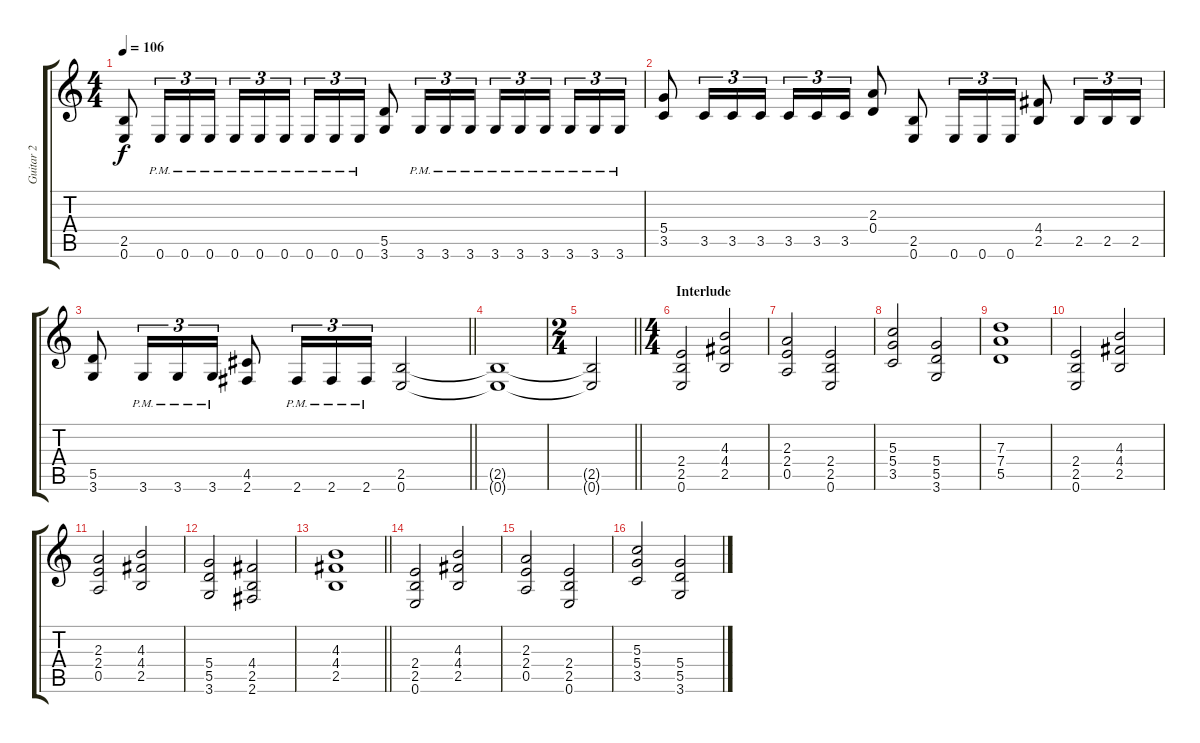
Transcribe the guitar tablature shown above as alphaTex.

\track ("Guitar 2" "Guitar 2") {instrument distortionguitar}
\staff {score tabs}
\tuning (E4 B3 G3 D3 A2 E2) {hide}
\ts (4 4)
\tempo 106
\clef g2
\ks c
(2.5 0.6).8{dy f} 0.6{pm}.16{tu (3 2)} 0.6{pm}.16{tu (3 2)} 0.6{pm}.16{tu (3 2)} 0.6{pm}.16{tu (3 2)} 0.6{pm}.16{tu (3 2)} 0.6{pm}.16{tu (3 2)} 0.6{pm}.16{tu (3 2)} 0.6{pm}.16{tu (3 2)} 0.6{pm}.16{tu (3 2)} (5.5 3.6).8 3.6{pm}.16{tu (3 2)} 3.6{pm}.16{tu (3 2)} 3.6{pm}.16{tu (3 2)} 3.6{pm}.16{tu (3 2)} 3.6{pm}.16{tu (3 2)} 3.6{pm}.16{tu (3 2)} 3.6{pm}.16{tu (3 2)} 3.6{pm}.16{tu (3 2)} 3.6{pm}.16{tu (3 2)} |
(5.4 3.5).8 3.5.16{tu (3 2)} 3.5.16{tu (3 2)} 3.5.16{tu (3 2)} 3.5.16{tu (3 2)} 3.5.16{tu (3 2)} 3.5.16{tu (3 2)} (2.3 0.4).8 (2.5 0.6).8 0.6.16{tu (3 2)} 0.6.16{tu (3 2)} 0.6.16{tu (3 2)} (4.4 2.5).8 2.5.16{tu (3 2)} 2.5.16{tu (3 2)} 2.5.16{tu (3 2)} |
\barLineRight lightlight
(5.5 3.6).8 3.6{pm}.16{tu (3 2)} 3.6{pm}.16{tu (3 2)} 3.6{pm}.16{tu (3 2)} (4.5 2.6).8 2.6{pm}.16{tu (3 2)} 2.6{pm}.16{tu (3 2)} 2.6{pm}.16{tu (3 2)} (2.5 0.6).2 |
(2.5{t} 0.6{t}).1 |
\ts (2 4)
\barLineRight lightlight
(2.5{t} 0.6{t}).2 |
\ts (4 4)
\section ("" "Interlude")
(2.4 2.5 0.6).2{instrument acousticguitarsteel} (4.3 4.4 2.5).2 |
(2.3 2.4 0.5).2 (2.4 2.5 0.6).2 |
(5.3 5.4 3.5).2 (5.4 5.5 3.6).2 |
(7.3 7.4 5.5).1 |
(2.4 2.5 0.6).2 (4.3 4.4 2.5).2 |
(2.3 2.4 0.5).2 (4.3 4.4 2.5).2 |
(5.4 5.5 3.6).2 (4.4 2.5 2.6).2 |
\barLineRight lightlight
(4.3 4.4 2.5).1 |
(2.4 2.5 0.6).2 (4.3 4.4 2.5).2 |
(2.3 2.4 0.5).2 (2.4 2.5 0.6).2 |
(5.3 5.4 3.5).2 (5.4 5.5 3.6).2
